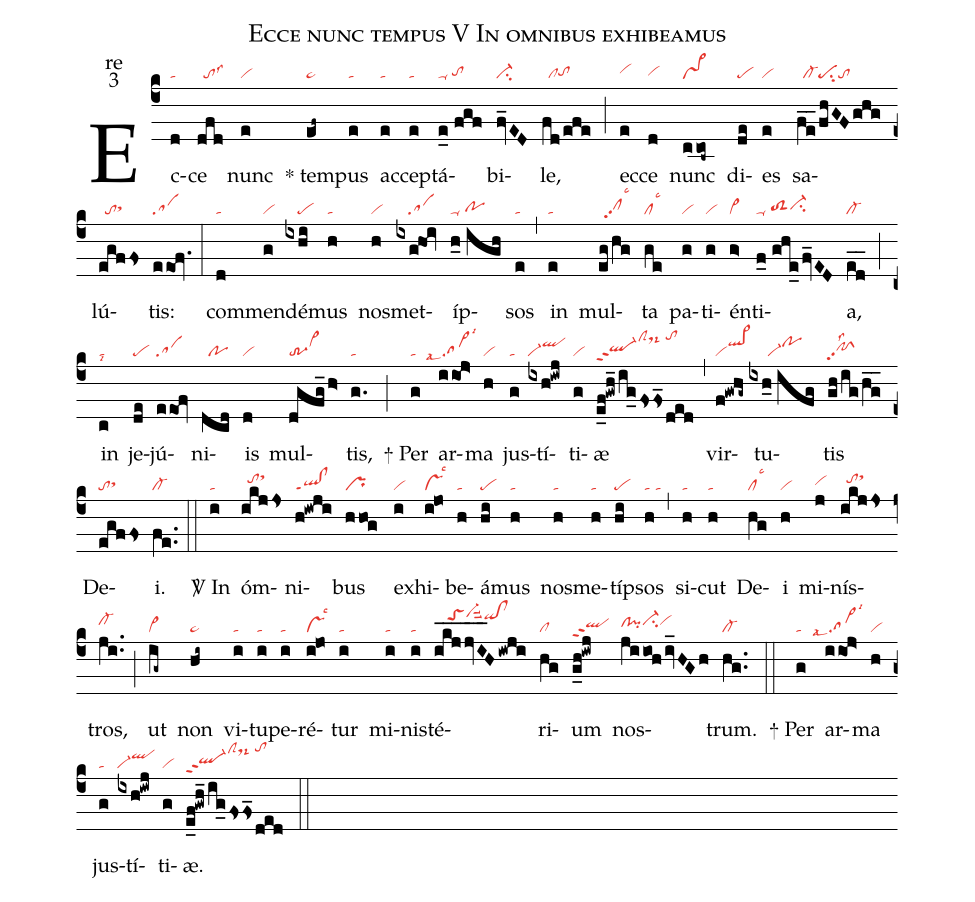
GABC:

name:Ecce nunc tempus V In omnibus exhibeamus;
office-part:re;
mode:3;
nabc-lines:1;
%%
(c4) Ec(d|ta)ce(dfd|//tolss3) nunc(e|vi) <sp>*</sp> tem(ef~|ta>)pus(e|ta) ac(e|ta)cep(e|ta)tá(e_0//fgf|ta-/tohg)bi(fv_ED|ci-)le,(fd/efe|//cltohg) (;) ec(e|vihh)ce(d|vihg) nunc(ccob~|vs>) di(de|pe)es(e|vi) sa(fe__/fhGFghg|//cl-pesu2to)lú(egffs|//tosthh)tis:(eeof.|sa) (:) com(d|ta)men(g|vi)dé(ixhi|////pe)mus(h|ta) nos(h|vi)met(ixg@hoi|////sa)íp(h_0//igh|ta-/pohg)sos(e|ta) (,) in(e|ta) mul(eg/hg|//clhhpp2lsc3)ta(ge|cllsc3) pa(g|vi)ti(g|vi)én(g>|vi>)ti(f_0//ghe_/fv_ED|ta-/toS2hgci-hh)a,(ed__|cl-) (;) in(c|talsi8) je(de|pe)jú(eeof|sa)ni(dcd|//po)is(d|vi) mul(dgfg_/h>|tr-3vi>hj)tis,(g.|ta) (;)

<sp>+</sp> Per(g|ta) ar(iio!j>|````sa>lsal7lsi3)ma(h|vi) jus(g|ta)tí(ixh!iwj|vi-qlhj)ti(g|vi)æ(e_f!gwh_/ig_fsfs_ded|ql-hhppt2clShlds-hl/tohm) (,) vir(f!gwhg~|viql>hj)tu(ixh_0//ifg|//////vi-pohj)tis(gh/ig/hg__|pfShhpp2lss2) De(egffs|tosthh)i.(fe..|cl-) (::)

<sp>V/</sp> In(i|ta) óm(ikjjs|//tohisthk)ni(h!iwji|ql!clppt1)bus(hhog|pr) ex(i|vi)hi(i@jo|vslsc3)be(h|ta)á(hi|pe)mus(h|ta) nos(h|ta)me(h|ta)típ(hi|pe)sos(h|ta) (,|ta) si(h|ta)cut(h|ta) De(hg|cllsc3)i(h|vi) mi(j|vihh)nís(ikjjs|//tohisthk)tros,(ji..|cl-hi) (;) ut(ig~|vi>) non(hi~|ta>) vi(i|ta)tu(i|ta)pe(i|ta)ré(i@jo|vslsc3)tur(i|ta) mi(i|ta)nis(i|ta)té(ikj___jvI__H/iwji|////toShkvi-hlsuu2qihk!clhk)ri(hg|cl)um(g_h!iwj|qlhhppt2) nos(jiioh/iv_HGh|clhh!pihhci-hivihi)trum.(hg..|cl-) (::)

<sp>+</sp> Per(g|ta) ar(iio!j>|````sa>lsal7lsi3)ma(h|vi) jus(g|ta)tí(ixh!iwj|vi-qlhj)ti(g|vi)æ.(e_f!gwh_/ig_fsfs_ded|ql-hhppt2clShlds-hl/tohm) (::)
